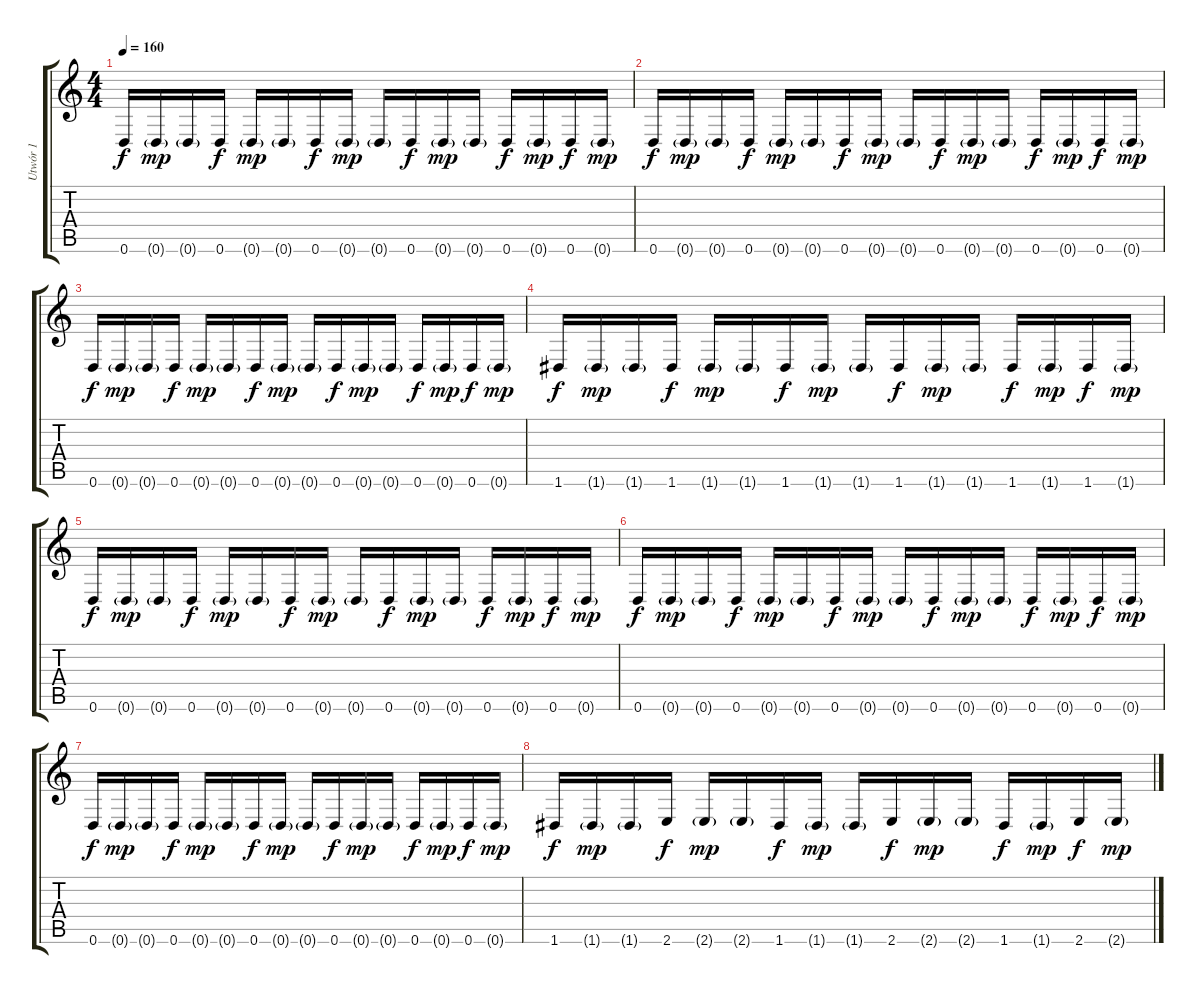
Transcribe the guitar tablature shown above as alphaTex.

\track ("Utwór 1" "Utwór 1") {instrument distortionguitar}
\staff {score tabs}
\tuning (D4 A3 F3 C3 G2 D2) {hide}
\ts (4 4)
\tempo 160
\clef g2
\ks c
0.6.16{dy f} 0.6{g}.16{dy mp} 0.6{g}.16 0.6.16{dy f} 0.6{g}.16{dy mp} 0.6{g}.16 0.6.16{dy f} 0.6{g}.16{dy mp} 0.6{g}.16 0.6.16{dy f} 0.6{g}.16{dy mp} 0.6{g}.16 0.6.16{dy f} 0.6{g}.16{dy mp} 0.6.16{dy f} 0.6{g}.16{dy mp} |
0.6.16{dy f} 0.6{g}.16{dy mp} 0.6{g}.16 0.6.16{dy f} 0.6{g}.16{dy mp} 0.6{g}.16 0.6.16{dy f} 0.6{g}.16{dy mp} 0.6{g}.16 0.6.16{dy f} 0.6{g}.16{dy mp} 0.6{g}.16 0.6.16{dy f} 0.6{g}.16{dy mp} 0.6.16{dy f} 0.6{g}.16{dy mp} |
0.6.16{dy f} 0.6{g}.16{dy mp} 0.6{g}.16 0.6.16{dy f} 0.6{g}.16{dy mp} 0.6{g}.16 0.6.16{dy f} 0.6{g}.16{dy mp} 0.6{g}.16 0.6.16{dy f} 0.6{g}.16{dy mp} 0.6{g}.16 0.6.16{dy f} 0.6{g}.16{dy mp} 0.6.16{dy f} 0.6{g}.16{dy mp} |
1.6.16{dy f} 1.6{g}.16{dy mp} 1.6{g}.16 1.6.16{dy f} 1.6{g}.16{dy mp} 1.6{g}.16 1.6.16{dy f} 1.6{g}.16{dy mp} 1.6{g}.16 1.6.16{dy f} 1.6{g}.16{dy mp} 1.6{g}.16 1.6.16{dy f} 1.6{g}.16{dy mp} 1.6.16{dy f} 1.6{g}.16{dy mp} |
0.6.16{dy f} 0.6{g}.16{dy mp} 0.6{g}.16 0.6.16{dy f} 0.6{g}.16{dy mp} 0.6{g}.16 0.6.16{dy f} 0.6{g}.16{dy mp} 0.6{g}.16 0.6.16{dy f} 0.6{g}.16{dy mp} 0.6{g}.16 0.6.16{dy f} 0.6{g}.16{dy mp} 0.6.16{dy f} 0.6{g}.16{dy mp} |
0.6.16{dy f} 0.6{g}.16{dy mp} 0.6{g}.16 0.6.16{dy f} 0.6{g}.16{dy mp} 0.6{g}.16 0.6.16{dy f} 0.6{g}.16{dy mp} 0.6{g}.16 0.6.16{dy f} 0.6{g}.16{dy mp} 0.6{g}.16 0.6.16{dy f} 0.6{g}.16{dy mp} 0.6.16{dy f} 0.6{g}.16{dy mp} |
0.6.16{dy f} 0.6{g}.16{dy mp} 0.6{g}.16 0.6.16{dy f} 0.6{g}.16{dy mp} 0.6{g}.16 0.6.16{dy f} 0.6{g}.16{dy mp} 0.6{g}.16 0.6.16{dy f} 0.6{g}.16{dy mp} 0.6{g}.16 0.6.16{dy f} 0.6{g}.16{dy mp} 0.6.16{dy f} 0.6{g}.16{dy mp} |
1.6.16{dy f} 1.6{g}.16{dy mp} 1.6{g}.16 2.6.16{dy f} 2.6{g}.16{dy mp} 2.6{g}.16 1.6.16{dy f} 1.6{g}.16{dy mp} 1.6{g}.16 2.6.16{dy f} 2.6{g}.16{dy mp} 2.6{g}.16 1.6.16{dy f} 1.6{g}.16{dy mp} 2.6.16{dy f} 2.6{g}.16{dy mp}
